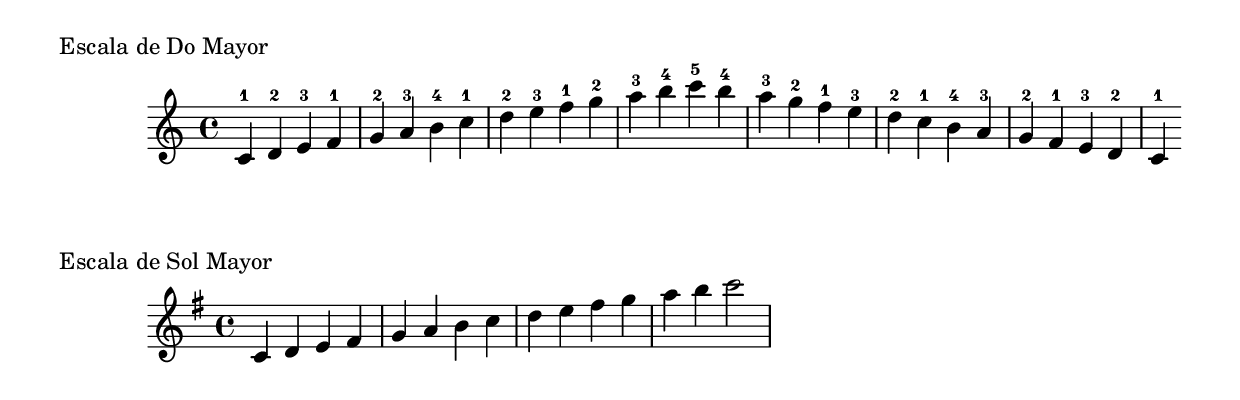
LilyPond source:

\version "2.10.13"
\include "espanol.ly"

doMayor = \relative do'{
  do4-1 re-2 mi-3 fa-1 sol-2 la-3 si-4 do-1 re-2 mi-3 fa-1 sol-2 la-3 si-4 do-5
  si-4 la-3 sol-2 fa-1 mi-3 re-2 do-1 si-4 la-3 sol-2 fa-1 mi-3 re-2 do-1
}

reMayor = \relative do'{
  \key sol \major
  do4 re mi fas sol la si do re mi fas sol la si do2
}

\book {
  \header { }
  \score {
    \doMayor
    \header { piece = "Escala de Do Mayor" }
  }
  
  \score {
    \reMayor
    \header { piece = "Escala de Sol Mayor" }
  }
}